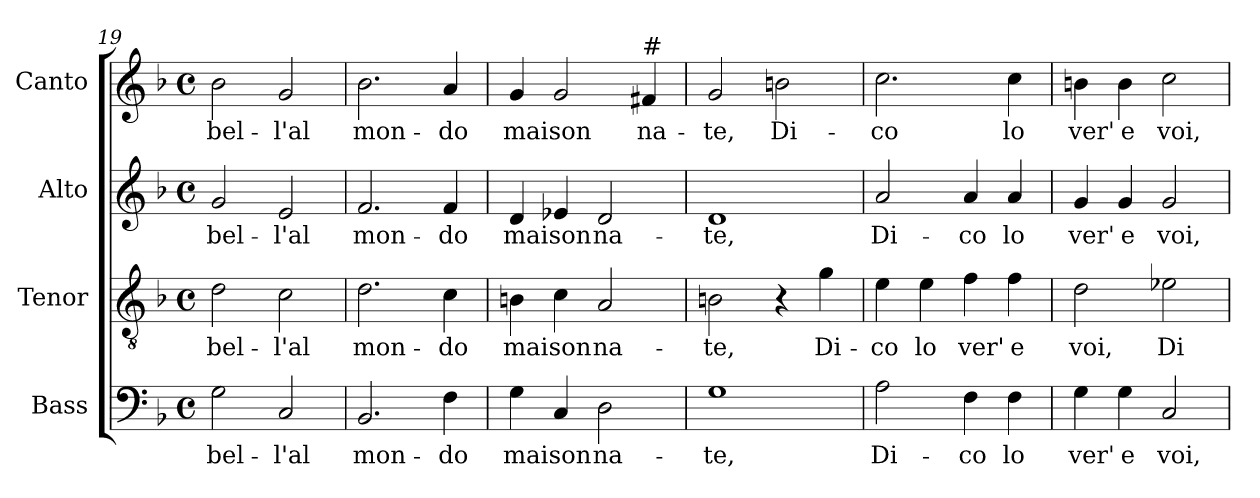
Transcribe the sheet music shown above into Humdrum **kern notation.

**kern	**text	**kern	**text	**kern	**text	**kern	**text
*part4	*part4	*part3	*part3	*part2	*part2	*part1	*part1
*staff4	*staff4	*staff3	*staff3	*staff2	*staff2	*staff1	*staff1
*I"Bass	*	*I"Tenor	*	*I"Alto	*	*I"Canto	*
*I'B.	*	*I'T.	*	*I'A.	*	*	*
!!LO:LB:g=z
*clefF4	*	*clefGv2	*	*clefG2	*	*clefG2	*
*	*	*ITrd7c12	*	*	*	*	*
*k[b-]	*	*k[b-]	*	*k[b-]	*	*k[b-]	*
*F:	*	*F:	*	*F:	*	*F:	*
*M4/4	*	*M4/4	*	*M4/4	*	*M4/4	*
*met(c)	*	*met(c)	*	*met(c)	*	*met(c)	*
=19	=19	=19	=19	=19	=19	=19	=19
!	!LO:LY:b:color=#000000	!	!	!	!	!	!
!	!	!	!LO:LY:b:color=#000000	!	!	!	!
!	!	!	!	!	!LO:LY:b:color=#000000	!	!
!	!	!	!	!	!	!	!LO:LY:b:color=#000000
2Gi\	bel-	2Di\	bel-	2gi/	bel-	2b-i\	bel-
!	!LO:LY:b:color=#000000	!	!	!	!	!	!
!	!	!	!LO:LY:b:color=#000000	!	!	!	!
!	!	!	!	!	!LO:LY:b:color=#000000	!	!
!	!	!	!	!	!	!	!LO:LY:b:color=#000000
2Ci/	-l'al	2Ci\	-l'al	2ei/	-l'al	2gi/	-l'al
=20	=20	=20	=20	=20	=20	=20	=20
!	!LO:LY:b:color=#000000	!	!	!	!	!	!
!	!	!	!LO:LY:b:color=#000000	!	!	!	!
!	!	!	!	!	!LO:LY:b:color=#000000	!	!
!	!	!	!	!	!	!	!LO:LY:b:color=#000000
2.BB-i/	mon-	2.Di\	mon-	2.fi/	mon-	2.b-i\	mon-
!	!LO:LY:b:color=#000000	!	!	!	!	!	!
!	!	!	!LO:LY:b:color=#000000	!	!	!	!
!	!	!	!	!	!LO:LY:b:color=#000000	!	!
!	!	!	!	!	!	!	!LO:LY:b:color=#000000
4Fi\	-do	4Ci\	-do	4fi/	-do	4ai/	-do
=21	=21	=21	=21	=21	=21	=21	=21
!	!LO:LY:b:color=#000000	!	!	!	!	!	!
!	!	!	!LO:LY:b:color=#000000	!	!	!	!
!	!	!	!	!	!LO:LY:b:color=#000000	!	!
!	!	!	!	!	!	!	!LO:LY:b:color=#000000
4Gi\	mai	4BBni\	mai	4di/	mai	4gi/	mai
!	!LO:LY:b:color=#000000	!	!	!	!	!	!
!	!	!	!LO:LY:b:color=#000000	!	!	!	!
!	!	!	!	!	!LO:LY:b:color=#000000	!	!
!	!	!	!	!	!	!	!LO:LY:b:color=#000000
4Ci/	son	4Ci\	son	4e-Xi/	son	2gi/	son
!	!LO:LY:b:color=#000000	!	!	!	!	!	!
!	!	!	!LO:LY:b:color=#000000	!	!	!	!
!	!	!	!	!	!LO:LY:b:color=#000000	!	!
2Di\	na-	2AAi/	na-	2di/	na-	.	.
!	!	!	!	!	!	!LO:TX:a:t=#	!
!	!	!	!	!	!	!	!LO:LY:b:color=#000000
.	.	.	.	.	.	4f#i/	na-
=22	=22	=22	=22	=22	=22	=22	=22
!	!LO:LY:b:color=#000000	!	!	!	!	!	!
!	!	!	!LO:LY:b:color=#000000	!	!	!	!
!	!	!	!	!	!LO:LY:b:color=#000000	!	!
!	!	!	!	!	!	!	!LO:LY:b:color=#000000
1Gi	-te,	2BBni\	-te,	1di	-te,	2gi/	-te,
!	!	!	!	!	!	!	!LO:LY:b:color=#000000
.	.	4r	.	.	.	2bni\	Di-
!	!	!	!LO:LY:b:color=#000000	!	!	!	!
.	.	4Gi\	Di-	.	.	.	.
=23	=23	=23	=23	=23	=23	=23	=23
!	!LO:LY:b:color=#000000	!	!	!	!	!	!
!	!	!	!LO:LY:b:color=#000000	!	!	!	!
!	!	!	!	!	!LO:LY:b:color=#000000	!	!
!	!	!	!	!	!	!	!LO:LY:b:color=#000000
2Ai\	Di-	4Ei\	-co	2ai/	Di-	2.cci\	-co
!	!	!	!LO:LY:b:color=#000000	!	!	!	!
.	.	4Ei\	lo	.	.	.	.
!	!LO:LY:b:color=#000000	!	!	!	!	!	!
!	!	!	!LO:LY:b:color=#000000	!	!	!	!
!	!	!	!	!	!LO:LY:b:color=#000000	!	!
4Fi\	-co	4Fi\	ver'	4ai/	-co	.	.
!	!LO:LY:b:color=#000000	!	!	!	!	!	!
!	!	!	!LO:LY:b:color=#000000	!	!	!	!
!	!	!	!	!	!LO:LY:b:color=#000000	!	!
!	!	!	!	!	!	!	!LO:LY:b:color=#000000
4Fi\	lo	4Fi\	e	4ai/	lo	4cci\	lo
=24	=24	=24	=24	=24	=24	=24	=24
!	!LO:LY:b:color=#000000	!	!	!	!	!	!
!	!	!	!LO:LY:b:color=#000000	!	!	!	!
!	!	!	!	!	!LO:LY:b:color=#000000	!	!
!	!	!	!	!	!	!	!LO:LY:b:color=#000000
4Gi\	ver'	2Di\	voi,	4gi/	ver'	4bni\	ver'
!	!LO:LY:b:color=#000000	!	!	!	!	!	!
!	!	!	!	!	!LO:LY:b:color=#000000	!	!
!	!	!	!	!	!	!	!LO:LY:b:color=#000000
4Gi\	e	.	.	4gi/	e	4bi\	e
!	!LO:LY:b:color=#000000	!	!	!	!	!	!
!	!	!	!LO:LY:b:color=#000000	!	!	!	!
!	!	!	!	!	!LO:LY:b:color=#000000	!	!
!	!	!	!	!	!	!	!LO:LY:b:color=#000000
2Ci/	voi,	2E-Xi\	Di-	2gi/	voi,	2cci\	voi,
=	=	=	=	=	=	=	=
*-	*-	*-	*-	*-	*-	*-	*-
